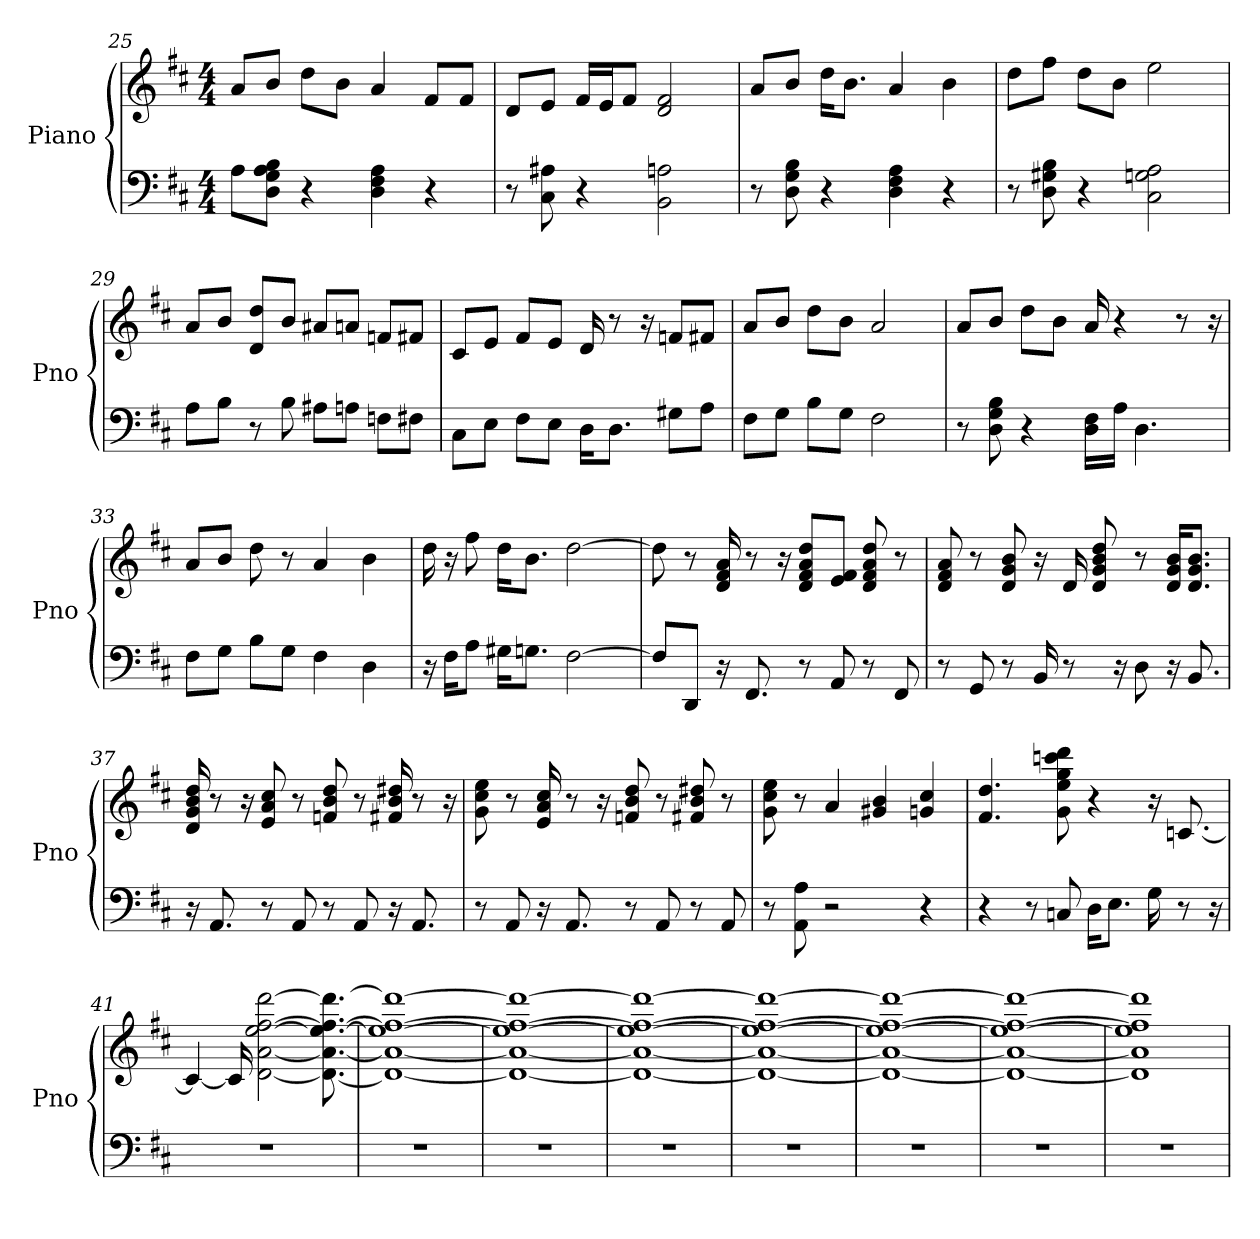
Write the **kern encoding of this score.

**kern	**kern
*part1	*part1
*staff2	*staff1
*I"Piano	*
*I'Pno	*
*clefF4	*clefG2
*k[f#c#]	*k[f#c#]
*D:	*D:
*M4/4	*M4/4
=25	=25
8A\L	8a/L
8A\ 8B\ 8D\ 8G\J	8b/J
4r	8dd\L
.	8b\J
4A 4F# 4D	4a
4r	8f#/L
.	8f#/J
=26	=26
8r	8d/L
8C# 8A#	8e/J
4r	16f#/LL
.	16e/J
.	8f#/J
2BB 2A	2f# 2d
=27	=27
8r	8a/L
8D 8B 8G	8b/J
4r	16dd\KL
.	8.b\J
4F# 4D 4A	4a
4r	4b
=28	=28
8r	8dd\L
8G# 8D 8B	8ff#\J
4r	8dd\L
.	8b\J
2G 2C# 2A	2ee
=29	=29
8A\L	8a/L
8B\J	8b/J
8r	8d/ 8dd/L
8B	8b/J
8A#\L	8a#/L
8A\J	8a/J
8F\L	8f/L
8F#\J	8f#/J
=30	=30
8C#\L	8c#/L
8E\J	8e/J
8F#\L	8f#/L
8E\J	8e/J
16D\KL	16d
8.D\J	8r
.	16r
8G#\L	8f/L
8A\J	8f#/J
=31	=31
8F#\L	8a/L
8G\J	8b/J
8B\L	8dd\L
8G\J	8b\J
2F#	2a
=32	=32
8r	8a/L
8B 8G 8D	8b/J
4r	8dd\L
.	8b\J
16D\ 16F#\LL	16a
16A\JJ	4r
4.D	.
.	8r
.	16r
=33	=33
8F#\L	8a/L
8G\J	8b/J
8B\L	8dd
8G\J	8r
4F#	4a
4D	4b
=34	=34
16r	16dd
16F#\KL	16r
8A\J	8ff#
16G#\KL	16dd\KL
8.G\J	8.b\J
[2F#	[2dd
=35	=35
8F#/L]	8dd]
8DD/J	8r
16r	16a 16d 16f#
8.FF#	8r
.	16r
8r	8f#/ 8a/ 8dd/ 8d/L
8AA	8e/ 8f#/J
8r	8dd 8d 8f# 8a
8FF#	8r
=36	=36
8r	8d 8a 8f#
8GG	8r
8r	8g 8d 8b
16BB	16r
8r	16d
.	8g 8b 8dd 8d
16r	.
8D	8r
16r	16g/ 16b/ 16d/KL
8.BB	8.g/ 8.d/ 8.b/J
=37	=37
16r	16dd 16b 16g 16d
8.AA	8r
.	16r
8r	8cc# 8a 8e
8AA	8r
8r	8dd 8f 8b
8AA	8r
16r	16b 16f# 16dd#
8.AA	8r
.	16r
=38	=38
8r	8g 8ee 8cc#
8AA	8r
16r	16e 16a 16cc#
8.AA	8r
.	16r
8r	8b 8f 8dd
8AA	8r
8r	8dd# 8f# 8b
8AA	8r
=39	=39
8r	8ee 8g 8cc#
8AA 8A	8r
2r	4a
.	4g# 4b
4r	4g 4cc#
=40	=40
4r	4.dd 4.f#
8r	.
8C	8ee 8gg 8ddd 8g 8ccc
16D\KL	4r
8.E\J	.
16G	16r
8r	[8.c
16r	.
=41	=41
1r	4c_
.	16c]
.	[2d [2ff# [2ee [2a [2ddd
.	8.d_ 8.ff#_ 8.ee_ 8.a_ 8.ddd_
=42	=42
1r	1d_ 1ff#_ 1ee_ 1a_ 1ddd_
=43	=43
1r	1d_ 1ff#_ 1ee_ 1a_ 1ddd_
=44	=44
1r	1d_ 1ff#_ 1ee_ 1a_ 1ddd_
=45	=45
1r	1d_ 1ff#_ 1ee_ 1a_ 1ddd_
=46	=46
1r	1d_ 1ff#_ 1ee_ 1a_ 1ddd_
=47	=47
1r	1d_ 1ff#_ 1ee_ 1a_ 1ddd_
=48	=48
1r	1d] 1ff#] 1ee] 1a] 1ddd]
=	=
*-	*-
